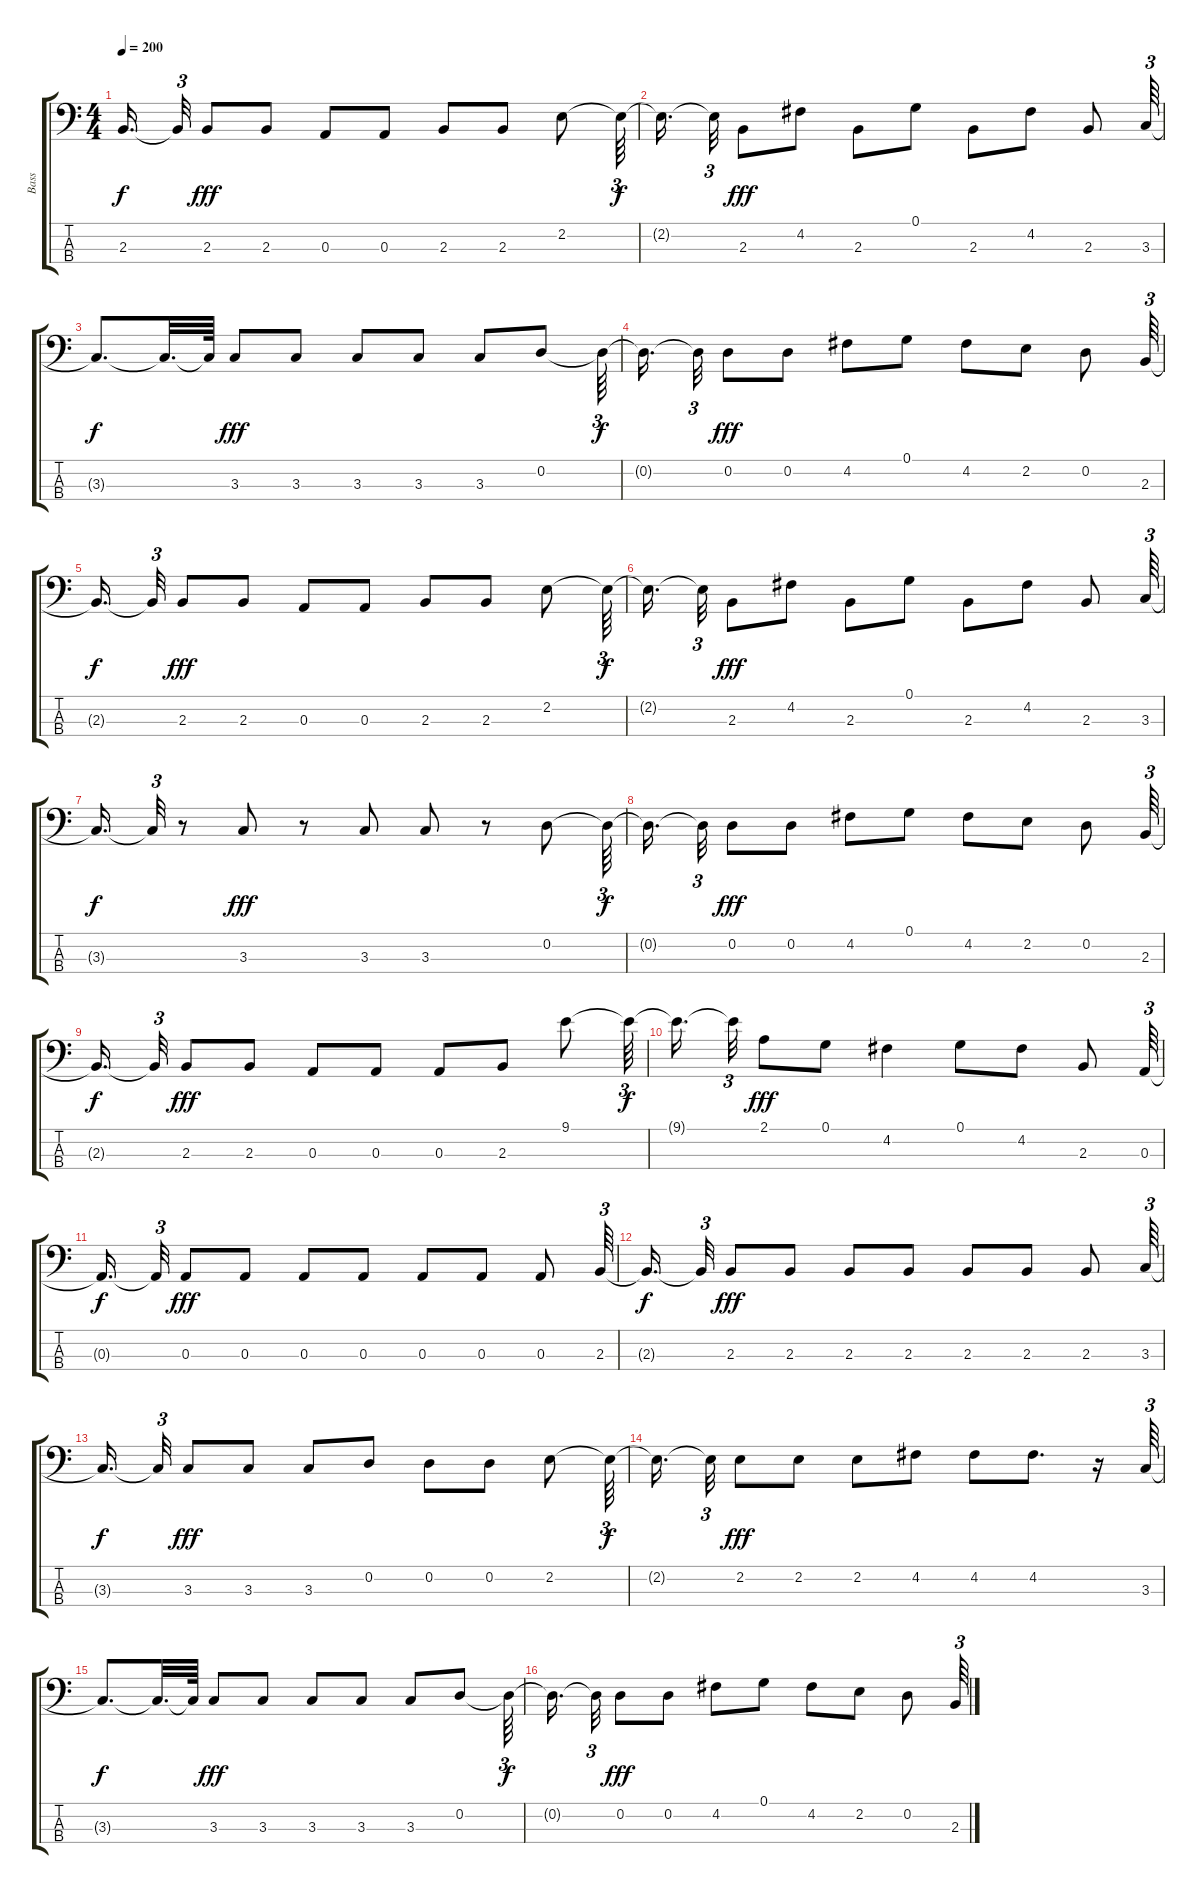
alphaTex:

\track ("Bass" "Bass") {instrument electricbassfinger}
\staff {score tabs}
\tuning (G2 D2 A1 E1) {hide}
\ts (4 4)
\tempo 200
\clef f4
\ks c
2.3{t}.16{d dy f beam splitsecondary} 2.3{t}.32{tu (3 2)} 2.3.8{dy fff} 2.3.8 0.3.8 0.3.8 2.3.8 2.3.8 2.2.8 2.2{t}.64{tu (3 2) dy f} |
2.2{t}.16{d beam splitsecondary} 2.2{t}.32{tu (3 2)} 2.3.8{dy fff} 4.2.8 2.3.8 0.1.8 2.3.8 4.2.8 2.3.8 3.3.64{tu (3 2)} |
3.3{t}.8{d dy f} 3.3{t}.32{d} 3.3{t}.64 3.3.8{dy fff} 3.3.8 3.3.8 3.3.8 3.3.8 0.2.8 0.2{t}.64{tu (3 2) dy f} |
0.2{t}.16{d beam splitsecondary} 0.2{t}.32{tu (3 2)} 0.2.8{dy fff} 0.2.8 4.2.8 0.1.8 4.2.8 2.2.8 0.2.8 2.3.64{tu (3 2)} |
2.3{t}.16{d dy f beam splitsecondary} 2.3{t}.32{tu (3 2)} 2.3.8{dy fff} 2.3.8 0.3.8 0.3.8 2.3.8 2.3.8 2.2.8 2.2{t}.64{tu (3 2) dy f} |
2.2{t}.16{d beam splitsecondary} 2.2{t}.32{tu (3 2)} 2.3.8{dy fff} 4.2.8 2.3.8 0.1.8 2.3.8 4.2.8 2.3.8 3.3.64{tu (3 2)} |
3.3{t}.16{d dy f} 3.3{t}.32{tu (3 2)} r.8 3.3.8{dy fff} r.8 3.3.8 3.3.8 r.8 0.2.8 0.2{t}.64{tu (3 2) dy f} |
0.2{t}.16{d beam splitsecondary} 0.2{t}.32{tu (3 2)} 0.2.8{dy fff} 0.2.8 4.2.8 0.1.8 4.2.8 2.2.8 0.2.8 2.3.64{tu (3 2)} |
2.3{t}.16{d dy f beam splitsecondary} 2.3{t}.32{tu (3 2)} 2.3.8{dy fff} 2.3.8 0.3.8 0.3.8 0.3.8 2.3.8 9.1.8 9.1{t}.64{tu (3 2) dy f} |
9.1{t}.16{d beam splitsecondary} 9.1{t}.32{tu (3 2)} 2.1.8{dy fff} 0.1.8 4.2.4 0.1.8 4.2.8 2.3.8 0.3.64{tu (3 2)} |
0.3{t}.16{d dy f beam splitsecondary} 0.3{t}.32{tu (3 2)} 0.3.8{dy fff} 0.3.8 0.3.8 0.3.8 0.3.8 0.3.8 0.3.8 2.3.64{tu (3 2)} |
2.3{t}.16{d dy f beam splitsecondary} 2.3{t}.32{tu (3 2)} 2.3.8{dy fff} 2.3.8 2.3.8 2.3.8 2.3.8 2.3.8 2.3.8 3.3.64{tu (3 2)} |
3.3{t}.16{d dy f beam splitsecondary} 3.3{t}.32{tu (3 2)} 3.3.8{dy fff} 3.3.8 3.3.8 0.2.8 0.2.8 0.2.8 2.2.8 2.2{t}.64{tu (3 2) dy f} |
2.2{t}.16{d beam splitsecondary} 2.2{t}.32{tu (3 2)} 2.2.8{dy fff} 2.2.8 2.2.8 4.2.8 4.2.8 4.2.8{d} r.16 3.3.64{tu (3 2)} |
3.3{t}.8{d dy f} 3.3{t}.32{d} 3.3{t}.64 3.3.8{dy fff} 3.3.8 3.3.8 3.3.8 3.3.8 0.2.8 0.2{t}.64{tu (3 2) dy f} |
0.2{t}.16{d beam splitsecondary} 0.2{t}.32{tu (3 2)} 0.2.8{dy fff} 0.2.8 4.2.8 0.1.8 4.2.8 2.2.8 0.2.8 2.3.64{tu (3 2)}
